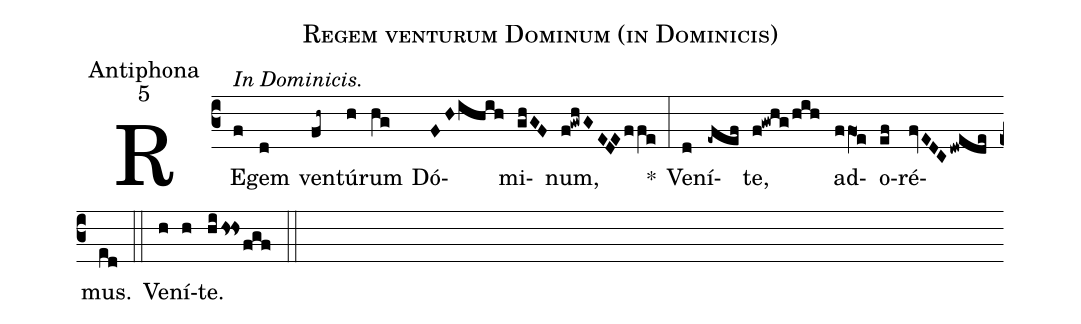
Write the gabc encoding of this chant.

name:Regem venturum Dominum (in Dominicis);
office-part:Antiphona;
mode:5;
%%
(c3) RE([alt:In Dominicis.]f)gem(d) ven(fh~)tú(h)rum(hg) Dó(FHihih)mi(ghGF)num,(f@gwhGEDEffe) <sp>*</sp>(:) Ve(d)ní(-efef)te,(f!gwhg/hih) ad(ffO1e)o(ef)ré(fvEDCdwede)mus.(ed) (::)
Ve(h)ní(h)te.(hihs!hsfgf)
% Tonus unicus. Mode 5.g. p. XXXVIII.
%<i>pag. XXXVIII.</i>
(::)
